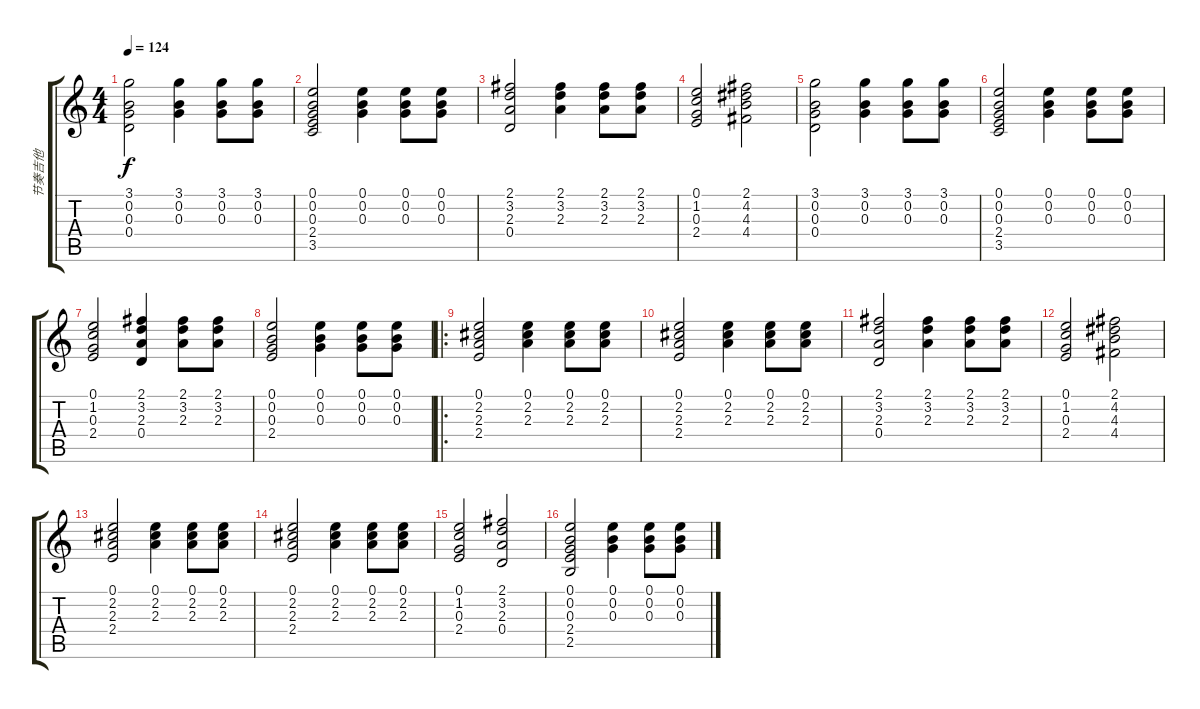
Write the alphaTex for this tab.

\track ("节奏吉他" "节奏吉他") {instrument acousticguitarsteel}
\staff {score tabs}
\tuning (E4 B3 G3 D3 A2 E2) {hide}
\ts (4 4)
\tempo 124
\clef g2
\ks c
(3.1 0.2 0.3 0.4).2{dy f} (3.1 0.2 0.3).4 (3.1 0.2 0.3).8 (3.1 0.2 0.3).8 |
(0.1 0.2 0.3 2.4 3.5).2 (0.1 0.2 0.3).4 (0.1 0.2 0.3).8 (0.1 0.2 0.3).8 |
(2.1 3.2 2.3 0.4).2 (2.1 3.2 2.3).4 (2.1 3.2 2.3).8 (2.1 3.2 2.3).8 |
(0.1 1.2 0.3 2.4).2 (2.1 4.2 4.3 4.4).2 |
(3.1 0.2 0.3 0.4).2 (3.1 0.2 0.3).4 (3.1 0.2 0.3).8 (3.1 0.2 0.3).8 |
(0.1 0.2 0.3 2.4 3.5).2 (0.1 0.2 0.3).4 (0.1 0.2 0.3).8 (0.1 0.2 0.3).8 |
(0.1 1.2 0.3 2.4).2 (2.1 3.2 2.3 0.4).4 (2.1 3.2 2.3).8 (2.1 3.2 2.3).8 |
(0.1 0.2 0.3 2.4).2 (0.1 0.2 0.3).4 (0.1 0.2 0.3).8 (0.1 0.2 0.3).8 |
\ro
(0.1 2.2 2.3 2.4).2 (0.1 2.2 2.3).4 (0.1 2.2 2.3).8 (0.1 2.2 2.3).8 |
(0.1 2.2 2.3 2.4).2 (0.1 2.2 2.3).4 (0.1 2.2 2.3).8 (0.1 2.2 2.3).8 |
(2.1 3.2 2.3 0.4).2 (2.1 3.2 2.3).4 (2.1 3.2 2.3).8 (2.1 3.2 2.3).8 |
(0.1 1.2 0.3 2.4).2 (2.1 4.2 4.3 4.4).2 |
(0.1 2.2 2.3 2.4).2 (0.1 2.2 2.3).4 (0.1 2.2 2.3).8 (0.1 2.2 2.3).8 |
(0.1 2.2 2.3 2.4).2 (0.1 2.2 2.3).4 (0.1 2.2 2.3).8 (0.1 2.2 2.3).8 |
(0.1 1.2 0.3 2.4).2 (2.1 3.2 2.3 0.4).2 |
(0.1 0.2 0.3 2.4 2.5).2 (0.1 0.2 0.3).4 (0.1 0.2 0.3).8 (0.1 0.2 0.3).8
